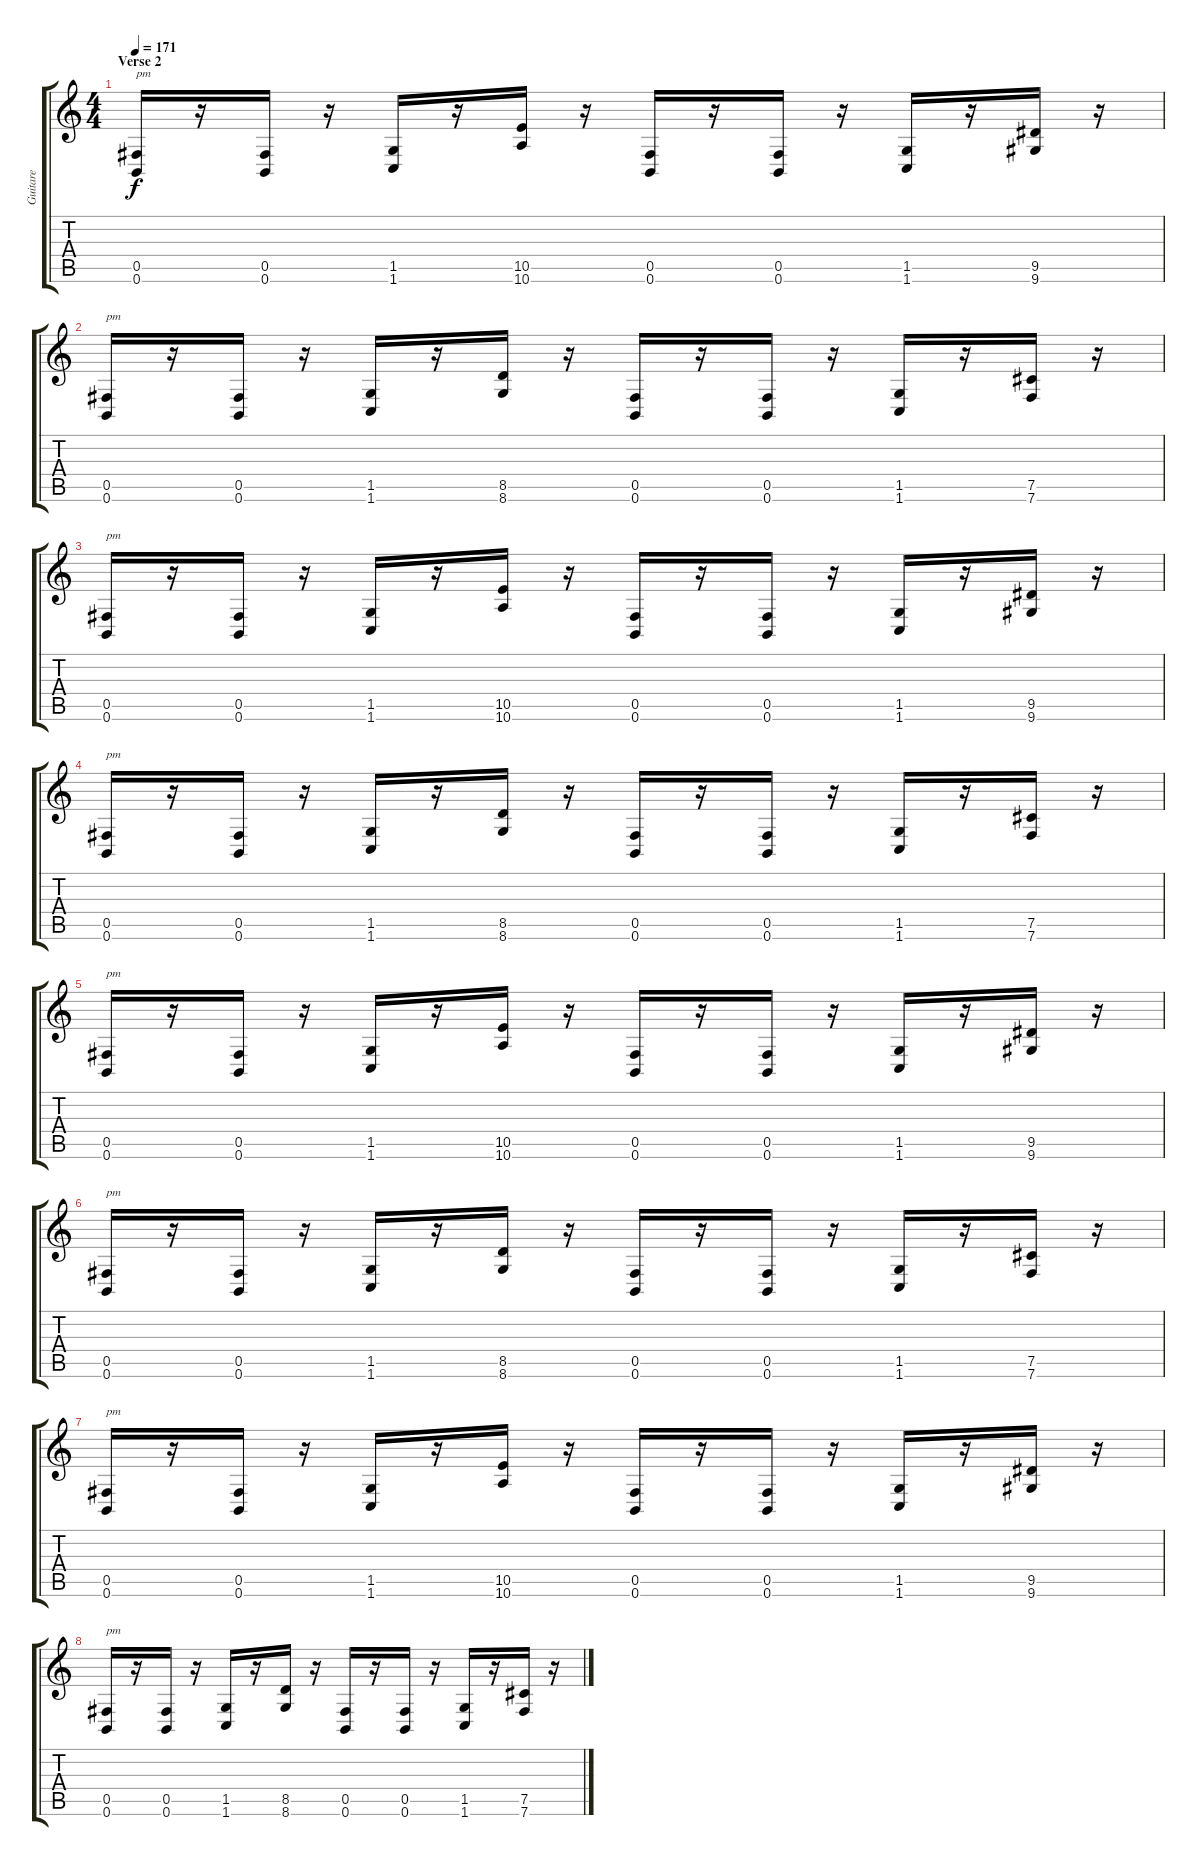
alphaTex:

\track ("Guitare" "Guitare") {instrument overdrivenguitar}
\staff {score tabs}
\tuning (Db4 Ab3 E3 B2 Gb2 B1) {hide}
\ts (4 4)
\section ("" "Verse 2")
\tempo 171
\clef g2
\ks c
(0.5 0.6).16{txt "pm" dy f} r.16 (0.5 0.6).16 r.16 (1.5 1.6).16 r.16 (10.5 10.6).16 r.16 (0.5 0.6).16 r.16 (0.5 0.6).16 r.16 (1.5 1.6).16 r.16 (9.5 9.6).16 r.16 |
(0.5 0.6).16{txt "pm"} r.16 (0.5 0.6).16 r.16 (1.5 1.6).16 r.16 (8.5 8.6).16 r.16 (0.5 0.6).16 r.16 (0.5 0.6).16 r.16 (1.5 1.6).16 r.16 (7.5 7.6).16 r.16 |
(0.5 0.6).16{txt "pm"} r.16 (0.5 0.6).16 r.16 (1.5 1.6).16 r.16 (10.5 10.6).16 r.16 (0.5 0.6).16 r.16 (0.5 0.6).16 r.16 (1.5 1.6).16 r.16 (9.5 9.6).16 r.16 |
(0.5 0.6).16{txt "pm"} r.16 (0.5 0.6).16 r.16 (1.5 1.6).16 r.16 (8.5 8.6).16 r.16 (0.5 0.6).16 r.16 (0.5 0.6).16 r.16 (1.5 1.6).16 r.16 (7.5 7.6).16 r.16 |
(0.5 0.6).16{txt "pm"} r.16 (0.5 0.6).16 r.16 (1.5 1.6).16 r.16 (10.5 10.6).16 r.16 (0.5 0.6).16 r.16 (0.5 0.6).16 r.16 (1.5 1.6).16 r.16 (9.5 9.6).16 r.16 |
(0.5 0.6).16{txt "pm"} r.16 (0.5 0.6).16 r.16 (1.5 1.6).16 r.16 (8.5 8.6).16 r.16 (0.5 0.6).16 r.16 (0.5 0.6).16 r.16 (1.5 1.6).16 r.16 (7.5 7.6).16 r.16 |
(0.5 0.6).16{txt "pm"} r.16 (0.5 0.6).16 r.16 (1.5 1.6).16 r.16 (10.5 10.6).16 r.16 (0.5 0.6).16 r.16 (0.5 0.6).16 r.16 (1.5 1.6).16 r.16 (9.5 9.6).16 r.16 |
(0.5 0.6).16{txt "pm"} r.16 (0.5 0.6).16 r.16 (1.5 1.6).16 r.16 (8.5 8.6).16 r.16 (0.5 0.6).16 r.16 (0.5 0.6).16 r.16 (1.5 1.6).16 r.16 (7.5 7.6).16 r.16
